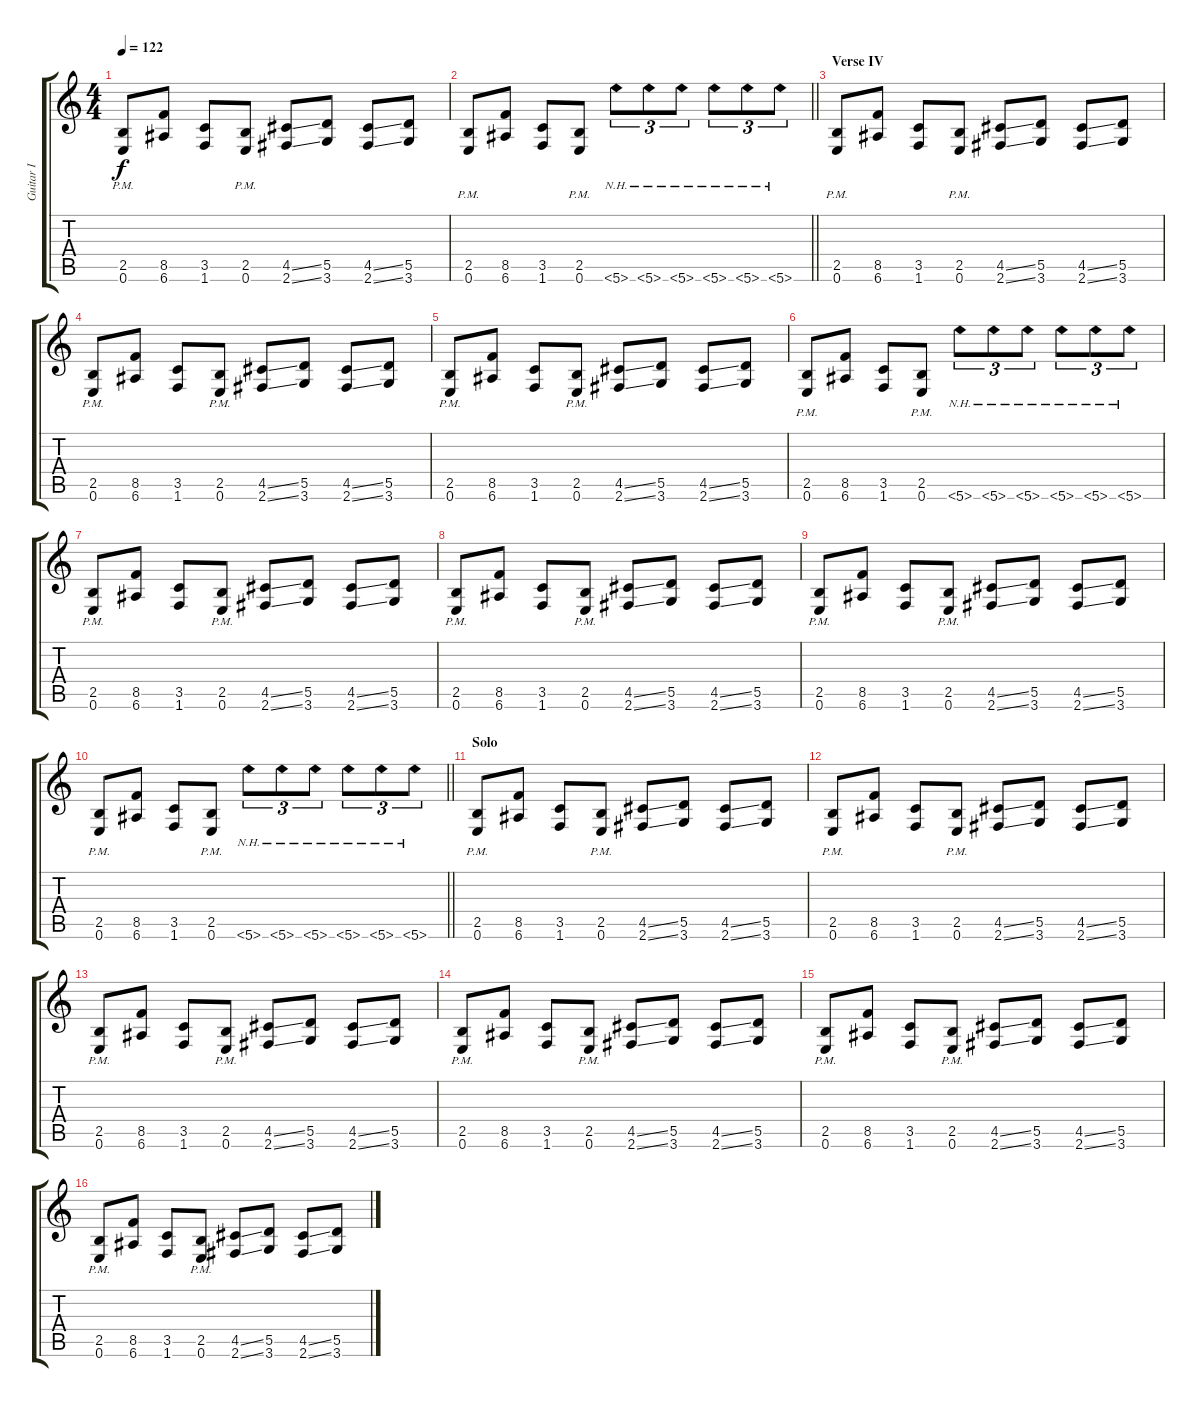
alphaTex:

\track ("Guitar I" "Guitar I") {instrument overdrivenguitar}
\staff {score tabs}
\tuning (E4 B3 G3 D3 A2 E2) {hide}
\ts (4 4)
\tempo 122
\clef g2
\ks c
(2.5{pm} 0.6{pm}).8{dy f} (8.5 6.6).8 (3.5 1.6).8 (2.5{pm} 0.6{pm}).8 (4.5{ss} 2.6{ss}).8 (5.5 3.6).8 (4.5{ss} 2.6{ss}).8 (5.5 3.6).8 |
\barLineRight lightlight
(2.5{pm} 0.6{pm}).8 (8.5 6.6).8 (3.5 1.6).8 (2.5{pm} 0.6{pm}).8 5.6{nh}.8{tu (3 2)} 5.6{nh}.8{tu (3 2)} 5.6{nh}.8{tu (3 2)} 5.6{nh}.8{tu (3 2)} 5.6{nh}.8{tu (3 2)} 5.6{nh}.8{tu (3 2)} |
\section ("" "Verse IV")
(2.5{pm} 0.6{pm}).8 (8.5 6.6).8 (3.5 1.6).8 (2.5{pm} 0.6{pm}).8 (4.5{ss} 2.6{ss}).8 (5.5 3.6).8 (4.5{ss} 2.6{ss}).8 (5.5 3.6).8 |
(2.5{pm} 0.6{pm}).8 (8.5 6.6).8 (3.5 1.6).8 (2.5{pm} 0.6{pm}).8 (4.5{ss} 2.6{ss}).8 (5.5 3.6).8 (4.5{ss} 2.6{ss}).8 (5.5 3.6).8 |
(2.5{pm} 0.6{pm}).8 (8.5 6.6).8 (3.5 1.6).8 (2.5{pm} 0.6{pm}).8 (4.5{ss} 2.6{ss}).8 (5.5 3.6).8 (4.5{ss} 2.6{ss}).8 (5.5 3.6).8 |
(2.5{pm} 0.6{pm}).8 (8.5 6.6).8 (3.5 1.6).8 (2.5{pm} 0.6{pm}).8 5.6{nh}.8{tu (3 2)} 5.6{nh}.8{tu (3 2)} 5.6{nh}.8{tu (3 2)} 5.6{nh}.8{tu (3 2)} 5.6{nh}.8{tu (3 2)} 5.6{nh}.8{tu (3 2)} |
(2.5{pm} 0.6{pm}).8 (8.5 6.6).8 (3.5 1.6).8 (2.5{pm} 0.6{pm}).8 (4.5{ss} 2.6{ss}).8 (5.5 3.6).8 (4.5{ss} 2.6{ss}).8 (5.5 3.6).8 |
(2.5{pm} 0.6{pm}).8 (8.5 6.6).8 (3.5 1.6).8 (2.5{pm} 0.6{pm}).8 (4.5{ss} 2.6{ss}).8 (5.5 3.6).8 (4.5{ss} 2.6{ss}).8 (5.5 3.6).8 |
(2.5{pm} 0.6{pm}).8 (8.5 6.6).8 (3.5 1.6).8 (2.5{pm} 0.6{pm}).8 (4.5{ss} 2.6{ss}).8 (5.5 3.6).8 (4.5{ss} 2.6{ss}).8 (5.5 3.6).8 |
\barLineRight lightlight
(2.5{pm} 0.6{pm}).8 (8.5 6.6).8 (3.5 1.6).8 (2.5{pm} 0.6{pm}).8 5.6{nh}.8{tu (3 2)} 5.6{nh}.8{tu (3 2)} 5.6{nh}.8{tu (3 2)} 5.6{nh}.8{tu (3 2)} 5.6{nh}.8{tu (3 2)} 5.6{nh}.8{tu (3 2)} |
\section ("" "Solo")
(2.5{pm} 0.6{pm}).8 (8.5 6.6).8 (3.5 1.6).8 (2.5{pm} 0.6{pm}).8 (4.5{ss} 2.6{ss}).8 (5.5 3.6).8 (4.5{ss} 2.6{ss}).8 (5.5 3.6).8 |
(2.5{pm} 0.6{pm}).8 (8.5 6.6).8 (3.5 1.6).8 (2.5{pm} 0.6{pm}).8 (4.5{ss} 2.6{ss}).8 (5.5 3.6).8 (4.5{ss} 2.6{ss}).8 (5.5 3.6).8 |
(2.5{pm} 0.6{pm}).8 (8.5 6.6).8 (3.5 1.6).8 (2.5{pm} 0.6{pm}).8 (4.5{ss} 2.6{ss}).8 (5.5 3.6).8 (4.5{ss} 2.6{ss}).8 (5.5 3.6).8 |
(2.5{pm} 0.6{pm}).8 (8.5 6.6).8 (3.5 1.6).8 (2.5{pm} 0.6{pm}).8 (4.5{ss} 2.6{ss}).8 (5.5 3.6).8 (4.5{ss} 2.6{ss}).8 (5.5 3.6).8 |
(2.5{pm} 0.6{pm}).8 (8.5 6.6).8 (3.5 1.6).8 (2.5{pm} 0.6{pm}).8 (4.5{ss} 2.6{ss}).8 (5.5 3.6).8 (4.5{ss} 2.6{ss}).8 (5.5 3.6).8 |
(2.5{pm} 0.6{pm}).8 (8.5 6.6).8 (3.5 1.6).8 (2.5{pm} 0.6{pm}).8 (4.5{ss} 2.6{ss}).8 (5.5 3.6).8 (4.5{ss} 2.6{ss}).8 (5.5 3.6).8
